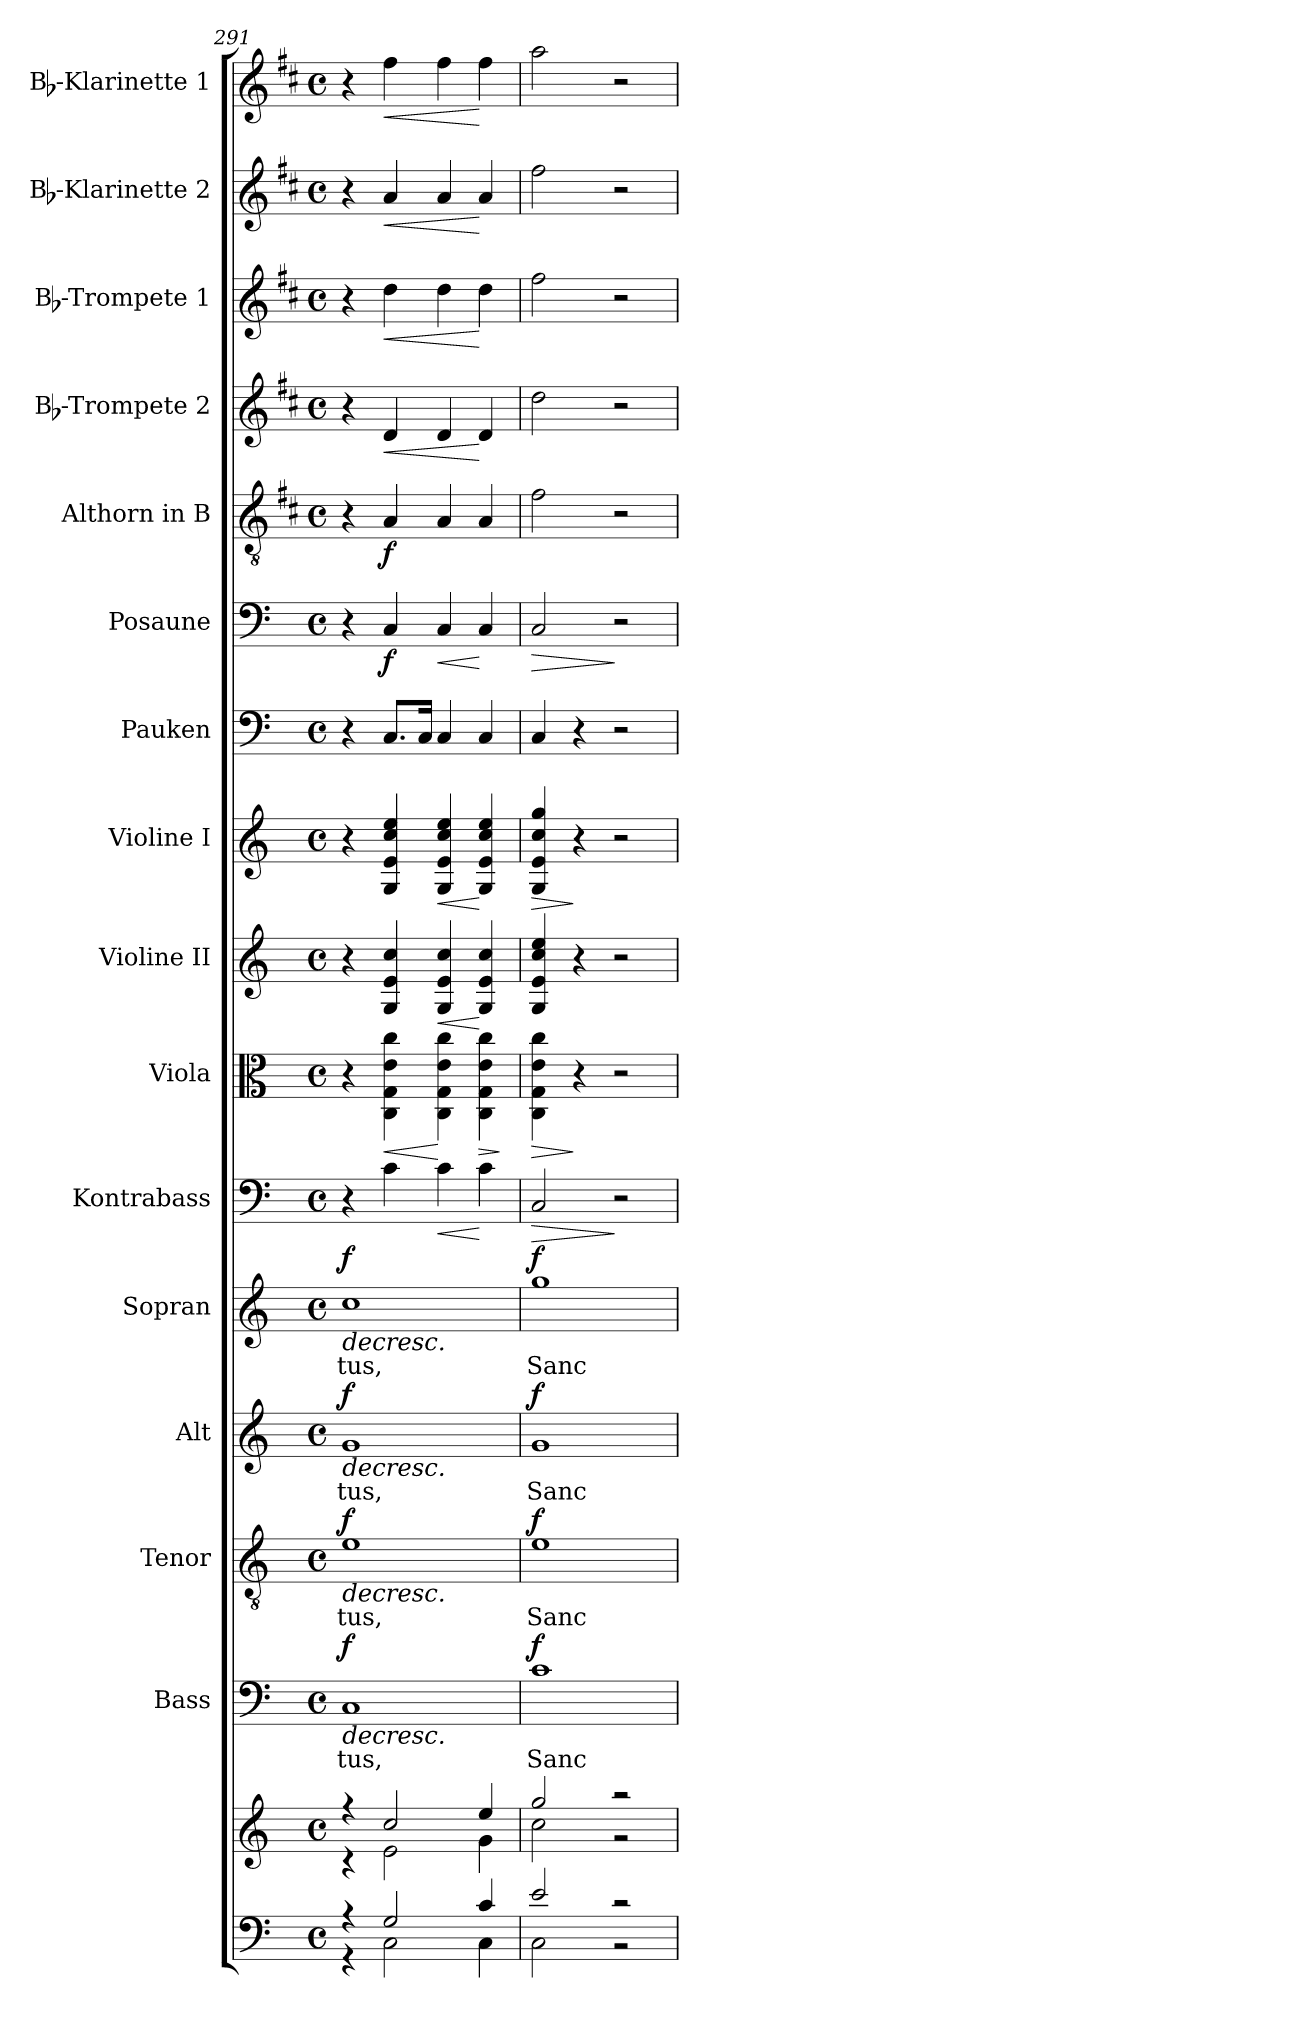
**kern	**kern	**kern	**text	**dynam	**kern	**text	**dynam	**kern	**text	**dynam	**kern	**text	**dynam	**kern	**dynam	**kern	**dynam	**kern	**dynam	**kern	**dynam	**kern	**kern	**dynam	**kern	**dynam	**kern	**dynam	**kern	**dynam	**kern	**dynam	**kern	**dynam
*part16	*part16	*part15	*part15	*part15	*part14	*part14	*part14	*part13	*part13	*part13	*part12	*part12	*part12	*part11	*part11	*part10	*part10	*part9	*part9	*part8	*part8	*part7	*part6	*part6	*part5	*part5	*part4	*part4	*part3	*part3	*part2	*part2	*part1	*part1
*staff17	*staff16	*staff15	*staff15	*staff15	*staff14	*staff14	*staff14	*staff13	*staff13	*staff13	*staff12	*staff12	*staff12	*staff11	*staff11	*staff10	*staff10	*staff9	*staff9	*staff8	*staff8	*staff7	*staff6	*staff6	*staff5	*staff5	*staff4	*staff4	*staff3	*staff3	*staff2	*staff2	*staff1	*staff1
*	*	*I"Bass	*	*	*I"Tenor	*	*	*I"Alt	*	*	*I"Sopran	*	*	*I"Kontrabass	*	*I"Viola	*	*I"Violine II	*	*I"Violine I	*	*I"Pauken	*I"Posaune	*	*I"Althorn in B	*	*I"Bb-Trompete 2	*	*I"Bb-Trompete 1	*	*I"Bb-Klarinette 2	*	*I"Bb-Klarinette 1	*
*	*	*I'B.	*	*	*I'T.	*	*	*I'A.	*	*	*I'S.	*	*	*I'Kb.	*	*I'Vla.	*	*I'Vl. II	*	*I'Vl. I	*	*I'Pk.	*I'Pos.	*	*	*	*I'Bb Trp. 2	*	*I'Bb Trp. 1	*	*I'Bb Kl. 2	*	*I'Bb Kl. 1	*
*clefF4	*clefG2	*clefF4	*	*	*clefGv2	*	*	*clefG2	*	*	*clefG2	*	*	*clefF4	*	*clefC3	*	*clefG2	*	*clefG2	*	*clefF4	*clefF4	*	*clefGv2	*	*clefG2	*	*clefG2	*	*clefG2	*	*clefG2	*
*	*	*	*	*	*	*	*	*	*	*	*	*	*	*ITrd7c12	*	*	*	*	*	*	*	*	*	*	*ITrd1c2	*	*ITrd1c2	*	*ITrd1c2	*	*ITrd1c2	*	*ITrd1c2	*
*k[]	*k[]	*k[]	*	*	*k[]	*	*	*k[]	*	*	*k[]	*	*	*k[]	*	*k[]	*	*k[]	*	*k[]	*	*k[]	*k[]	*	*k[]	*	*k[]	*	*k[]	*	*k[]	*	*k[]	*
*C:	*C:	*C:	*	*	*C:	*	*	*C:	*	*	*C:	*	*	*C:	*	*C:	*	*C:	*	*C:	*	*C:	*C:	*	*C:	*	*C:	*	*C:	*	*C:	*	*C:	*
*M4/4	*M4/4	*M4/4	*	*	*M4/4	*	*	*M4/4	*	*	*M4/4	*	*	*M4/4	*	*M4/4	*	*M4/4	*	*M4/4	*	*M4/4	*M4/4	*	*M4/4	*	*M4/4	*	*M4/4	*	*M4/4	*	*M4/4	*
*met(c)	*met(c)	*met(c)	*	*	*met(c)	*	*	*met(c)	*	*	*met(c)	*	*	*met(c)	*	*met(c)	*	*met(c)	*	*met(c)	*	*met(c)	*met(c)	*	*met(c)	*	*met(c)	*	*met(c)	*	*met(c)	*	*met(c)	*
=291	=291	=291	=291	=291	=291	=291	=291	=291	=291	=291	=291	=291	=291	=291	=291	=291	=291	=291	=291	=291	=291	=291	=291	=291	=291	=291	=291	=291	=291	=291	=291	=291	=291	=291
*^	*^	*	*	*	*	*	*	*	*	*	*	*	*	*	*	*	*	*	*	*	*	*	*	*	*	*	*	*	*	*	*	*	*	*
!	!	!	!	!	!LO:LY:b	!LO:HP:b	!	!LO:LY:b	!LO:HP:b	!	!LO:LY:b	!LO:HP:b	!	!LO:LY:b	!LO:HP:b	!	!	!	!	!	!	!	!	!	!	!	!	!	!	!	!	!	!	!	!	!
!	!	!	!	!	!	!LO:DY:n=1:a	!	!	!LO:DY:n=1:a	!	!	!LO:DY:n=1:a	!	!	!LO:DY:n=1:a	!	!	!	!	!	!	!	!	!	!	!	!	!	!	!	!	!	!	!	!	!
4r	4r	4r	4r	1C	-tus,	> f	1e	-tus,	> f	1g	-tus,	> f	1cc	-tus,	> f	4r	.	4r	.	4r	.	4r	.	4r	4r	.	4r	.	4r	.	4r	.	4r	.	4r	.
!	!	!	!	!	!	!	!	!	!	!	!	!	!	!	!	!	!	!	!LO:HP:b	!	!	!	!	!	!	!LO:DY:b	!	!LO:DY:b	!	!LO:HP:b	!	!LO:HP:b	!	!LO:HP:b	!	!LO:HP:b
2G/	2C\	2cc/	2e\	.	.	.	.	.	.	.	.	.	.	.	.	4C\	.	4C\ 4G\ 4e\ 4cc\	<	4G/ 4e/ 4cc/	.	4G/ 4e/ 4cc/ 4ee/	.	8.C/L	4C/	f	4G/	f	4c/	<	4cc\	<	4g/	<	4ee\	<
.	.	.	.	.	.	.	.	.	.	.	.	.	.	.	.	.	.	.	.	.	.	.	.	16C/Jk	.	.	.	.	.	.	.	.	.	.	.	.
!	!	!	!	!	!	!	!	!	!	!	!	!	!	!	!	!	!LO:HP:b	!	!	!	!LO:HP:b	!	!LO:HP:b	!	!	!LO:HP:b	!	!	!	!	!	!	!	!	!	!
.	.	.	.	.	.	.	.	.	.	.	.	.	.	.	.	4C\	<	4C\ 4G\ 4e\ 4cc\	[	4G/ 4e/ 4cc/	<	4G/ 4e/ 4cc/ 4ee/	<	4C/	4C/	<	4G/	.	4c/	.	4cc\	.	4g/	.	4ee\	.
!	!	!	!	!	!	!	!	!	!	!	!	!	!	!	!	!	!	!	!LO:HP:b	!	!	!	!	!	!	!	!	!	!	!	!	!	!	!	!	!
4c/	4C\	4ee/	4g\	.	.	.	.	.	.	.	.	.	.	.	.	4C\	[	4C\ 4G\ 4e\ 4cc\	>	4G/ 4e/ 4cc/	[	4G/ 4e/ 4cc/ 4ee/	[	4C/	4C/	[	4G/	.	4c/	[	4cc\	[	4g/	[	4ee\	[
*v	*v	*	*	*	*	*	*	*	*	*	*	*	*	*	*	*	*	*	*	*	*	*	*	*	*	*	*	*	*	*	*	*	*	*	*	*
*	*v	*v	*	*	*	*	*	*	*	*	*	*	*	*	*	*	*	*	*	*	*	*	*	*	*	*	*	*	*	*	*	*	*	*	*
.	.	.	.	.	.	.	.	.	.	.	.	.	.	.	.	.	]	.	.	.	.	.	.	.	.	.	.	.	.	.	.	.	.	.
=292	=292	=292	=292	=292	=292	=292	=292	=292	=292	=292	=292	=292	=292	=292	=292	=292	=292	=292	=292	=292	=292	=292	=292	=292	=292	=292	=292	=292	=292	=292	=292	=292	=292	=292
*^	*^	*	*	*	*	*	*	*	*	*	*	*	*	*	*	*	*	*	*	*	*	*	*	*	*	*	*	*	*	*	*	*	*	*
!	!	!	!	!	!LO:LY:b	!LO:DY:a	!	!LO:LY:b	!LO:DY:a	!	!LO:LY:b	!LO:DY:a	!	!LO:LY:b	!LO:DY:a	!	!LO:HP:b	!	!LO:HP:b	!	!	!	!LO:HP:b	!	!	!LO:HP:b	!	!	!	!	!	!	!	!	!	!
2e/	2C\	2gg/	2cc\	1c	Sanc-	f	1e	Sanc-	f	1g	Sanc-	f	1gg	Sanc-	f	2CC/	>	4C\ 4G\ 4e\ 4cc\	>	4G/ 4e/ 4cc/ 4ee/	.	4G/ 4e/ 4cc/ 4gg/	>	4C/	2C/	>	2e\	.	2cc\	.	2ee\	.	2ee\	.	2gg\	.
.	.	.	.	.	.	.	.	.	.	.	.	.	.	.	.	.	.	4r	]	4r	.	4r	]	4r	.	.	.	.	.	.	.	.	.	.	.	.
2r	2r	2r	2r	.	.	.	.	.	.	.	.	.	.	.	.	2r	]	2r	.	2r	.	2r	.	2r	2r	]	2r	.	2r	.	2r	.	2r	.	2r	.
*v	*v	*	*	*	*	*	*	*	*	*	*	*	*	*	*	*	*	*	*	*	*	*	*	*	*	*	*	*	*	*	*	*	*	*	*	*
*	*v	*v	*	*	*	*	*	*	*	*	*	*	*	*	*	*	*	*	*	*	*	*	*	*	*	*	*	*	*	*	*	*	*	*	*
.	.	.	.	]	.	.	]	.	.	]	.	.	]	.	.	.	.	.	.	.	.	.	.	.	.	.	.	.	.	.	.	.	.	.
=	=	=	=	=	=	=	=	=	=	=	=	=	=	=	=	=	=	=	=	=	=	=	=	=	=	=	=	=	=	=	=	=	=	=
*-	*-	*-	*-	*-	*-	*-	*-	*-	*-	*-	*-	*-	*-	*-	*-	*-	*-	*-	*-	*-	*-	*-	*-	*-	*-	*-	*-	*-	*-	*-	*-	*-	*-	*-
